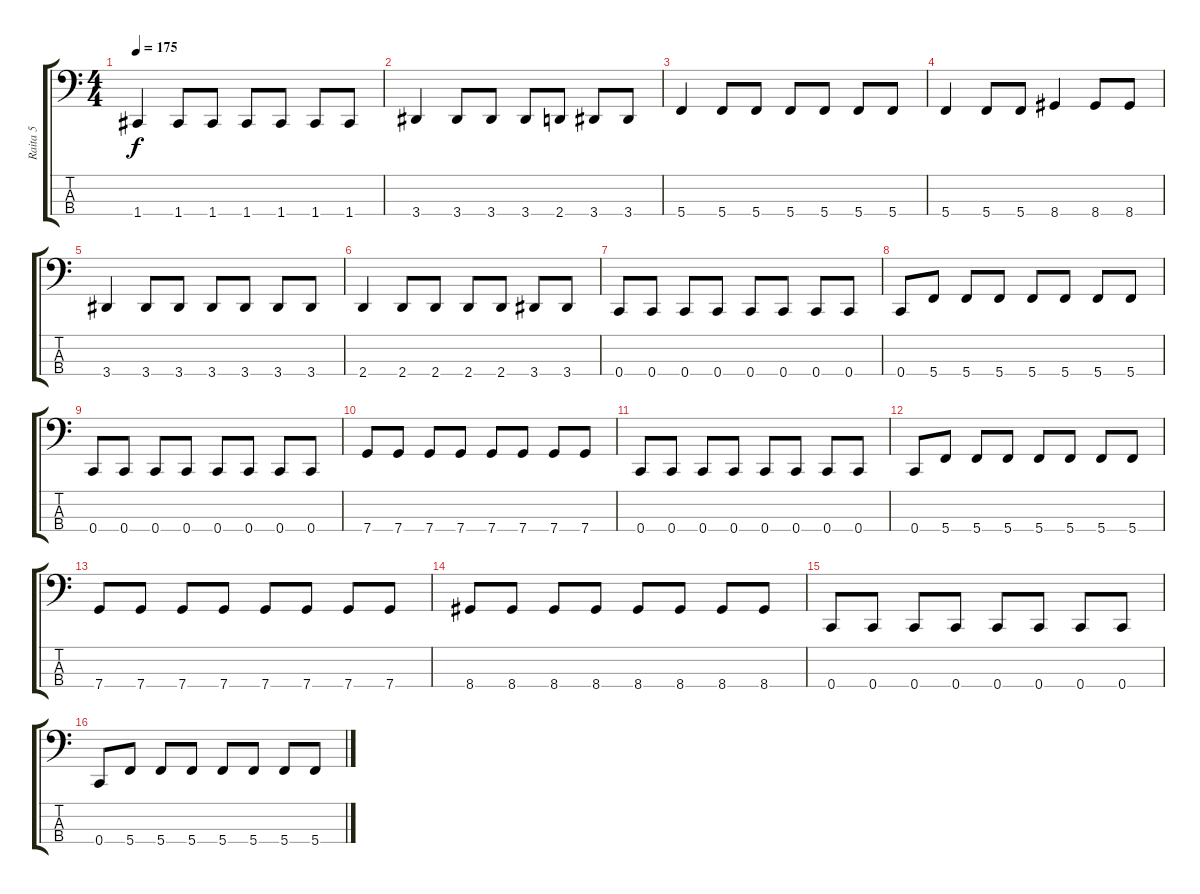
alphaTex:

\track ("Raita 5" "Raita 5") {instrument electricbasspick}
\staff {score tabs}
\tuning (G2 C2 G1 C1) {hide}
\ts (4 4)
\tempo 175
\clef f4
\ks c
1.4.4{dy f} 1.4.8 1.4.8 1.4.8 1.4.8 1.4.8 1.4.8 |
3.4.4 3.4.8 3.4.8 3.4.8 2.4.8 3.4.8 3.4.8 |
5.4.4 5.4.8 5.4.8 5.4.8 5.4.8 5.4.8 5.4.8 |
5.4.4 5.4.8 5.4.8 8.4.4 8.4.8 8.4.8 |
3.4.4 3.4.8 3.4.8 3.4.8 3.4.8 3.4.8 3.4.8 |
2.4.4 2.4.8 2.4.8 2.4.8 2.4.8 3.4.8 3.4.8 |
0.4.8 0.4.8 0.4.8 0.4.8 0.4.8 0.4.8 0.4.8 0.4.8 |
0.4.8 5.4.8 5.4.8 5.4.8 5.4.8 5.4.8 5.4.8 5.4.8 |
0.4.8 0.4.8 0.4.8 0.4.8 0.4.8 0.4.8 0.4.8 0.4.8 |
7.4.8 7.4.8 7.4.8 7.4.8 7.4.8 7.4.8 7.4.8 7.4.8 |
0.4.8 0.4.8 0.4.8 0.4.8 0.4.8 0.4.8 0.4.8 0.4.8 |
0.4.8 5.4.8 5.4.8 5.4.8 5.4.8 5.4.8 5.4.8 5.4.8 |
7.4.8 7.4.8 7.4.8 7.4.8 7.4.8 7.4.8 7.4.8 7.4.8 |
8.4.8 8.4.8 8.4.8 8.4.8 8.4.8 8.4.8 8.4.8 8.4.8 |
0.4.8 0.4.8 0.4.8 0.4.8 0.4.8 0.4.8 0.4.8 0.4.8 |
0.4.8 5.4.8 5.4.8 5.4.8 5.4.8 5.4.8 5.4.8 5.4.8
